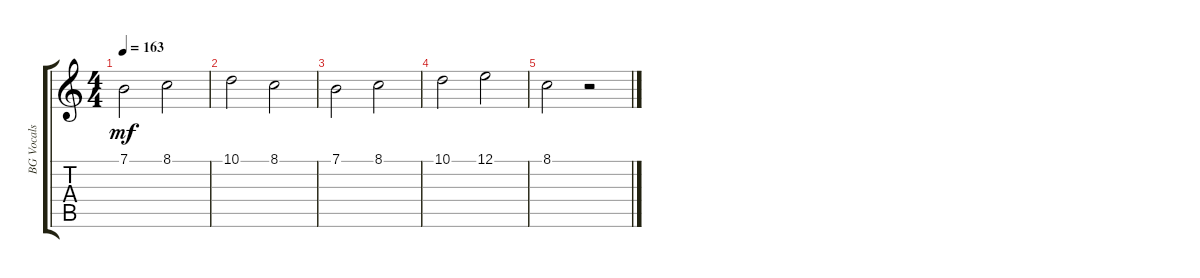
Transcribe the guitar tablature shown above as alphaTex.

\track ("BG Vocals" "BG Vocals") {instrument lead6voice}
\staff {score tabs}
\tuning (E4 B3 G3 D3 A2 E2) {hide}
\ts (4 4)
\tempo 163
\clef g2
\ks c
7.1.2{dy mf} 8.1.2 |
10.1.2 8.1.2 |
7.1.2 8.1.2 |
10.1.2 12.1.2 |
8.1.2 r.2
